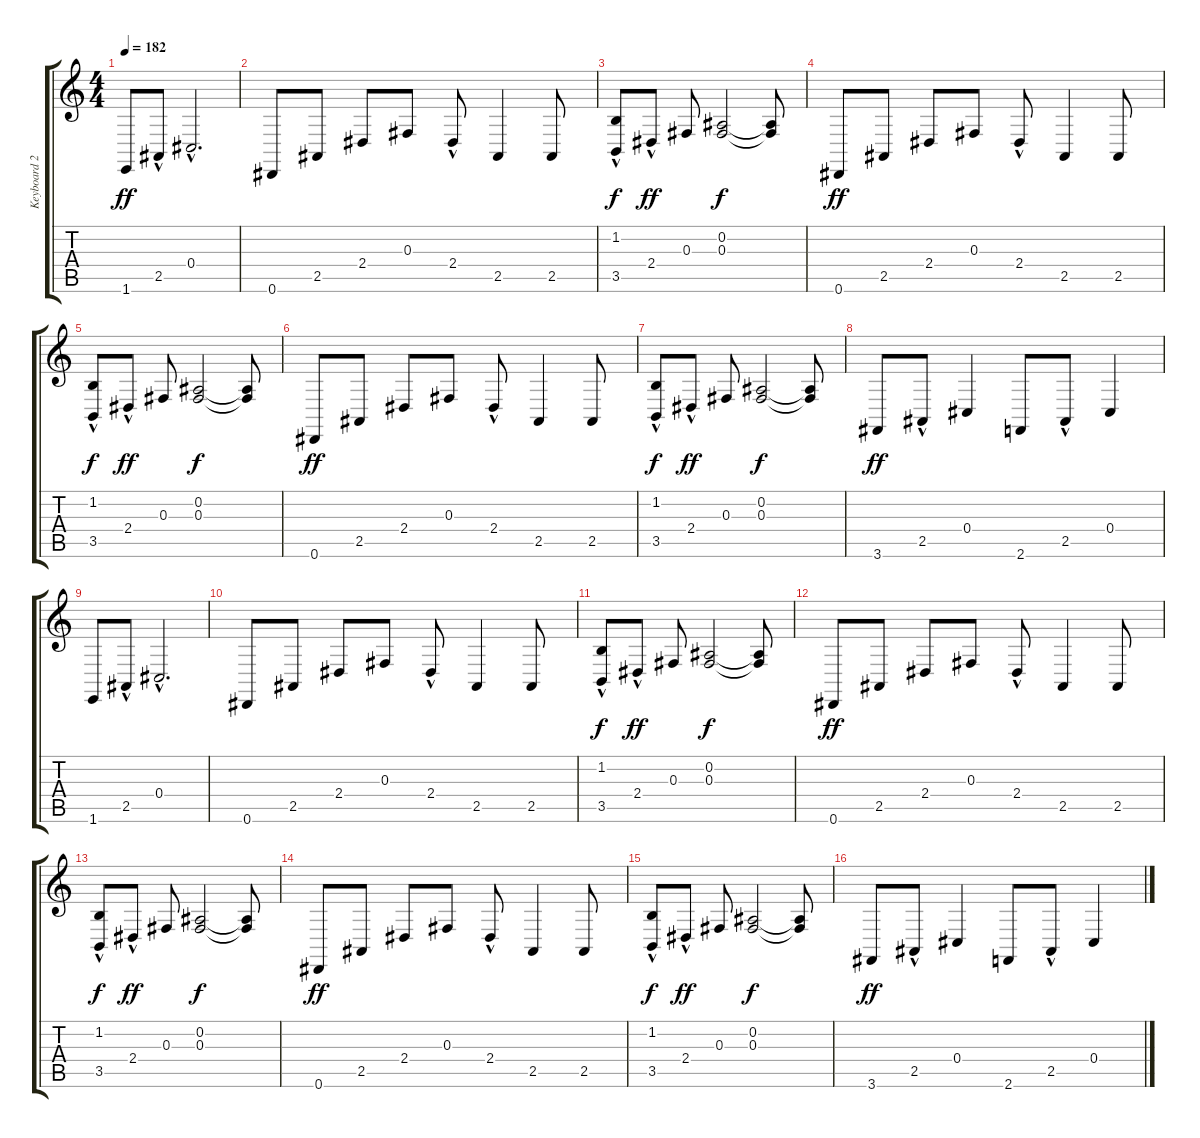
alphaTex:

\track ("Keyboard 2" "Keyboard 2") {instrument stringensemble2}
\staff {score tabs}
\tuning (Eb4 Bb3 Gb3 Db3 Ab2 Eb2) {hide}
\ts (4 4)
\tempo 182
\clef g2
\ks c
1.6.8{dy ff} 2.5{hac}.8 0.4{hac}.2{d} |
0.6.8 2.5.8 2.4.8 0.3.8 2.4{hac}.8 2.5.4 2.5.8 |
(1.2 3.5{hac}).8{dy f} 2.4{hac}.8{dy ff} 0.3.8 (0.2 0.3).2{dy f} (0.2{t} 0.3{t}).8 |
0.6.8{dy ff} 2.5.8 2.4.8 0.3.8 2.4{hac}.8 2.5.4 2.5.8 |
(1.2 3.5{hac}).8{dy f} 2.4{hac}.8{dy ff} 0.3.8 (0.2 0.3).2{dy f} (0.2{t} 0.3{t}).8 |
0.6.8{dy ff} 2.5.8 2.4.8 0.3.8 2.4{hac}.8 2.5.4 2.5.8 |
(1.2 3.5{hac}).8{dy f} 2.4{hac}.8{dy ff} 0.3.8 (0.2 0.3).2{dy f} (0.2{t} 0.3{t}).8 |
3.6.8{dy ff} 2.5{hac}.8 0.4.4 2.6.8 2.5{hac}.8 0.4.4 |
1.6.8 2.5{hac}.8 0.4{hac}.2{d} |
0.6.8 2.5.8 2.4.8 0.3.8 2.4{hac}.8 2.5.4 2.5.8 |
(1.2 3.5{hac}).8{dy f} 2.4{hac}.8{dy ff} 0.3.8 (0.2 0.3).2{dy f} (0.2{t} 0.3{t}).8 |
0.6.8{dy ff} 2.5.8 2.4.8 0.3.8 2.4{hac}.8 2.5.4 2.5.8 |
(1.2 3.5{hac}).8{dy f} 2.4{hac}.8{dy ff} 0.3.8 (0.2 0.3).2{dy f} (0.2{t} 0.3{t}).8 |
0.6.8{dy ff} 2.5.8 2.4.8 0.3.8 2.4{hac}.8 2.5.4 2.5.8 |
(1.2 3.5{hac}).8{dy f} 2.4{hac}.8{dy ff} 0.3.8 (0.2 0.3).2{dy f} (0.2{t} 0.3{t}).8 |
3.6.8{dy ff} 2.5{hac}.8 0.4.4 2.6.8 2.5{hac}.8 0.4.4
